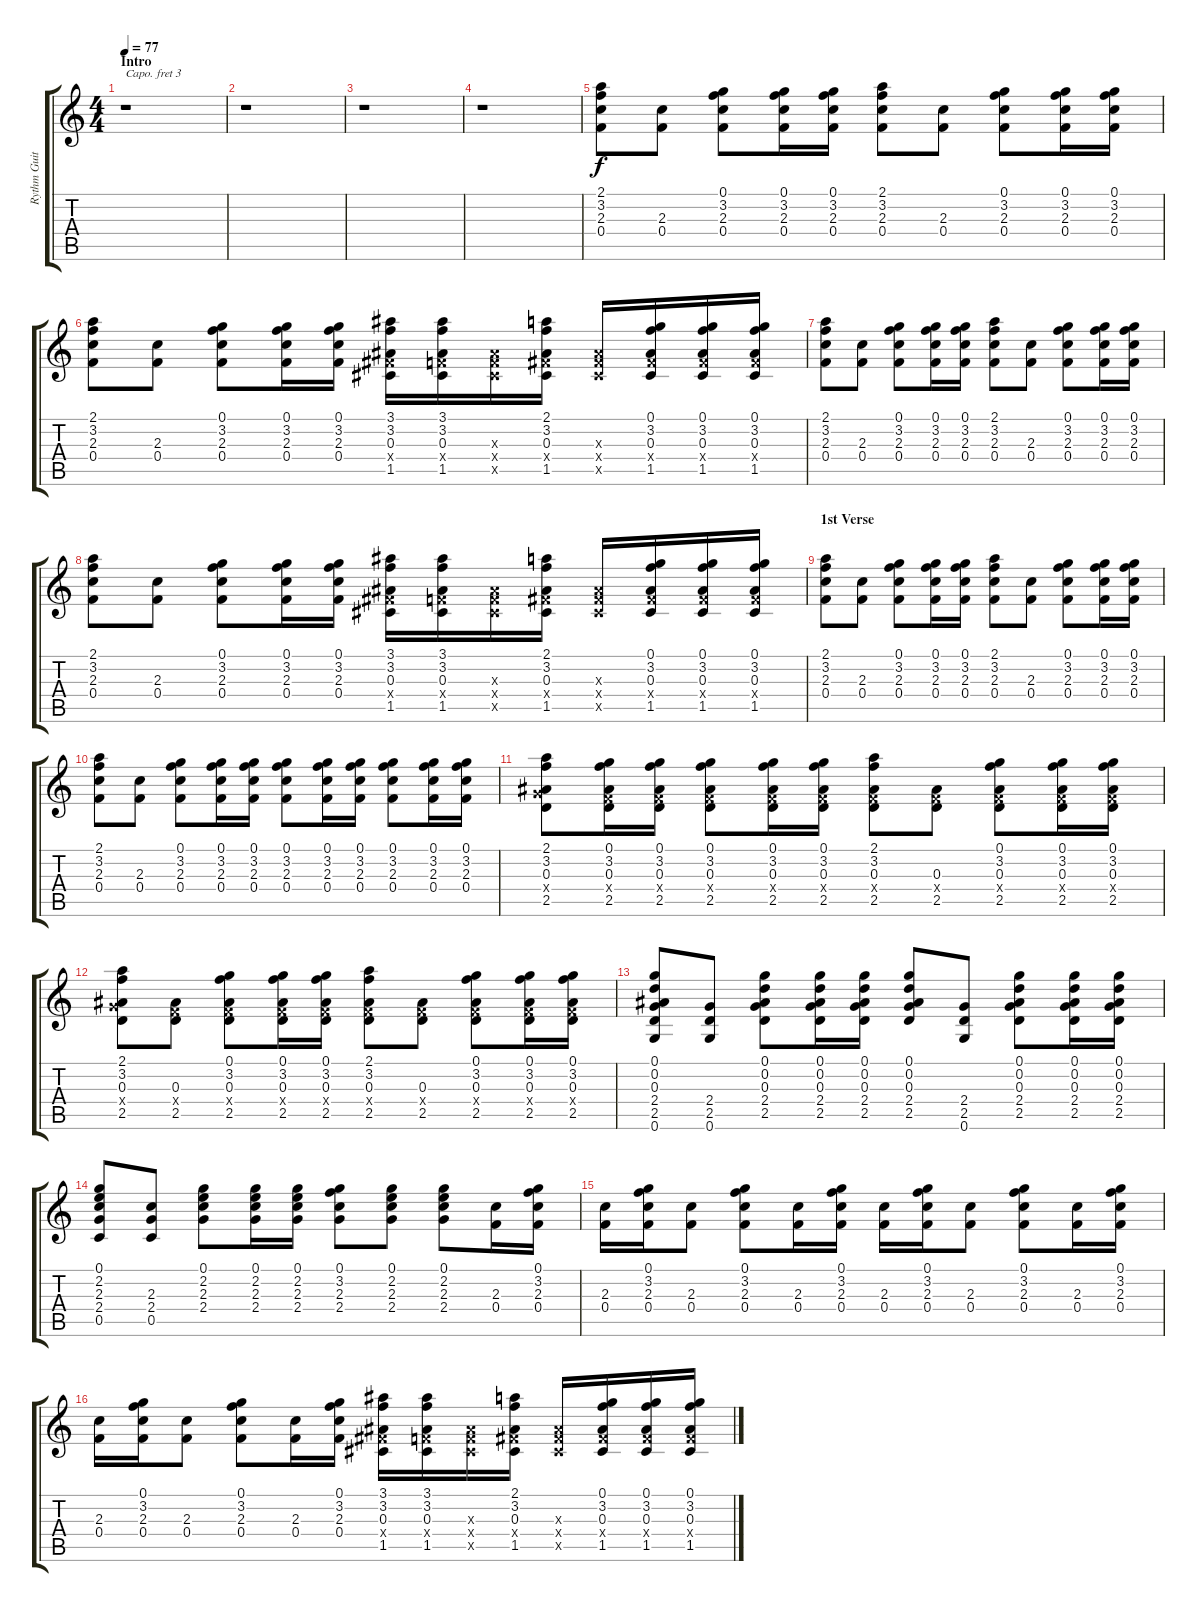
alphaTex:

\track ("Rythm Guitar 2" "Rythm Guit") {instrument acousticguitarsteel}
\staff {score tabs}
\capo 3
\tuning (E4 B3 G3 D3 A2 E2) {hide}
\ts (4 4)
\section ("" "Intro")
\tempo 77
\clef g2
\ks c
r.1{dy f instrument acousticguitarsteel} |
r.1 |
r.1 |
r.1 |
(2.1 3.2 2.3 0.4).8 (2.3 0.4).8 (0.1 3.2 2.3 0.4).8 (0.1 3.2 2.3 0.4).16 (0.1 3.2 2.3 0.4).16 (2.1 3.2 2.3 0.4).8 (2.3 0.4).8 (0.1 3.2 2.3 0.4).8 (0.1 3.2 2.3 0.4).16 (0.1 3.2 2.3 0.4).16 |
(2.1 3.2 2.3 0.4).8 (2.3 0.4).8 (0.1 3.2 2.3 0.4).8 (0.1 3.2 2.3 0.4).16 (0.1 3.2 2.3 0.4).16 (3.1 3.2 0.3 1.4{x} 1.5).16 (3.1 3.2 0.3 0.4{x} 1.5).16 (0.3{x} 0.4{x} 1.5{x}).16 (2.1 3.2 0.3 1.4{x} 1.5).16 (0.3{x} 1.4{x} 1.5{x}).16 (0.1 3.2 0.3 1.4{x} 1.5).16 (0.1 3.2 0.3 1.4{x} 1.5).16 (0.1 3.2 0.3 1.4{x} 1.5).16 |
(2.1 3.2 2.3 0.4).8 (2.3 0.4).8 (0.1 3.2 2.3 0.4).8 (0.1 3.2 2.3 0.4).16 (0.1 3.2 2.3 0.4).16 (2.1 3.2 2.3 0.4).8 (2.3 0.4).8 (0.1 3.2 2.3 0.4).8 (0.1 3.2 2.3 0.4).16 (0.1 3.2 2.3 0.4).16 |
(2.1 3.2 2.3 0.4).8 (2.3 0.4).8 (0.1 3.2 2.3 0.4).8 (0.1 3.2 2.3 0.4).16 (0.1 3.2 2.3 0.4).16 (3.1 3.2 0.3 1.4{x} 1.5).16 (3.1 3.2 0.3 0.4{x} 1.5).16 (0.3{x} 0.4{x} 1.5{x}).16 (2.1 3.2 0.3 1.4{x} 1.5).16 (0.3{x} 1.4{x} 1.5{x}).16 (0.1 3.2 0.3 1.4{x} 1.5).16 (0.1 3.2 0.3 1.4{x} 1.5).16 (0.1 3.2 0.3 1.4{x} 1.5).16 |
\section ("" "1st Verse ")
(2.1 3.2 2.3 0.4).8 (2.3 0.4).8 (0.1 3.2 2.3 0.4).8 (0.1 3.2 2.3 0.4).16 (0.1 3.2 2.3 0.4).16 (2.1 3.2 2.3 0.4).8 (2.3 0.4).8 (0.1 3.2 2.3 0.4).8 (0.1 3.2 2.3 0.4).16 (0.1 3.2 2.3 0.4).16 |
(2.1 3.2 2.3 0.4).8 (2.3 0.4).8 (0.1 3.2 2.3 0.4).8 (0.1 3.2 2.3 0.4).16 (0.1 3.2 2.3 0.4).16 (0.1 3.2 2.3 0.4).8 (0.1 3.2 2.3 0.4).16 (0.1 3.2 2.3 0.4).16 (0.1 3.2 2.3 0.4).8 (0.1 3.2 2.3 0.4).16 (0.1 3.2 2.3 0.4).16 |
(2.1 3.2 0.3 2.4{x} 2.5).8 (0.1 3.2 0.3 0.4{x} 2.5).16 (0.1 3.2 0.3 0.4{x} 2.5).16 (0.1 3.2 0.3 0.4{x} 2.5).8 (0.1 3.2 0.3 0.4{x} 2.5).16 (0.1 3.2 0.3 0.4{x} 2.5).16 (2.1 3.2 0.3 0.4{x} 2.5).8 (0.3 0.4{x} 2.5).8 (0.1 3.2 0.3 0.4{x} 2.5).8 (0.1 3.2 0.3 0.4{x} 2.5).16 (0.1 3.2 0.3 0.4{x} 2.5).16 |
(2.1 3.2 0.3 2.4{x} 2.5).8 (0.3 0.4{x} 2.5).8 (0.1 3.2 0.3 0.4{x} 2.5).8 (0.1 3.2 0.3 0.4{x} 2.5).16 (0.1 3.2 0.3 0.4{x} 2.5).16 (2.1 3.2 0.3 0.4{x} 2.5).8 (0.3 0.4{x} 2.5).8 (0.1 3.2 0.3 0.4{x} 2.5).8 (0.1 3.2 0.3 0.4{x} 2.5).16 (0.1 3.2 0.3 0.4{x} 2.5).16 |
(0.1 0.2 0.3 2.4 2.5 0.6).8 (2.4 2.5 0.6).8 (0.1 0.2 0.3 2.4 2.5).8 (0.1 0.2 0.3 2.4 2.5).16 (0.1 0.2 0.3 2.4 2.5).16 (0.1 0.2 0.3 2.4 2.5).8 (2.4 2.5 0.6).8 (0.1 0.2 0.3 2.4 2.5).8 (0.1 0.2 0.3 2.4 2.5).16 (0.1 0.2 0.3 2.4 2.5).16 |
(0.1 2.2 2.3 2.4 0.5).8 (2.3 2.4 0.5).8 (0.1 2.2 2.3 2.4).8 (0.1 2.2 2.3 2.4).16 (0.1 2.2 2.3 2.4).16 (0.1 3.2 2.3 2.4).8 (0.1 2.2 2.3 2.4).8 (0.1 2.2 2.3 2.4).8 (2.3 0.4).16 (0.1 3.2 2.3 0.4).16 |
(2.3 0.4).16 (0.1 3.2 2.3 0.4).16 (2.3 0.4).8 (0.1 3.2 2.3 0.4).8 (2.3 0.4).16 (0.1 3.2 2.3 0.4).16 (2.3 0.4).16 (0.1 3.2 2.3 0.4).16 (2.3 0.4).8 (0.1 3.2 2.3 0.4).8 (2.3 0.4).16 (0.1 3.2 2.3 0.4).16 |
(2.3 0.4).16 (0.1 3.2 2.3 0.4).16 (2.3 0.4).8 (0.1 3.2 2.3 0.4).8 (2.3 0.4).16 (0.1 3.2 2.3 0.4).16 (3.1 3.2 0.3 1.4{x} 1.5).16 (3.1 3.2 0.3 0.4{x} 1.5).16 (0.3{x} 0.4{x} 1.5{x}).16 (2.1 3.2 0.3 1.4{x} 1.5).16 (0.3{x} 1.4{x} 1.5{x}).16 (0.1 3.2 0.3 1.4{x} 1.5).16 (0.1 3.2 0.3 1.4{x} 1.5).16 (0.1 3.2 0.3 1.4{x} 1.5).16
